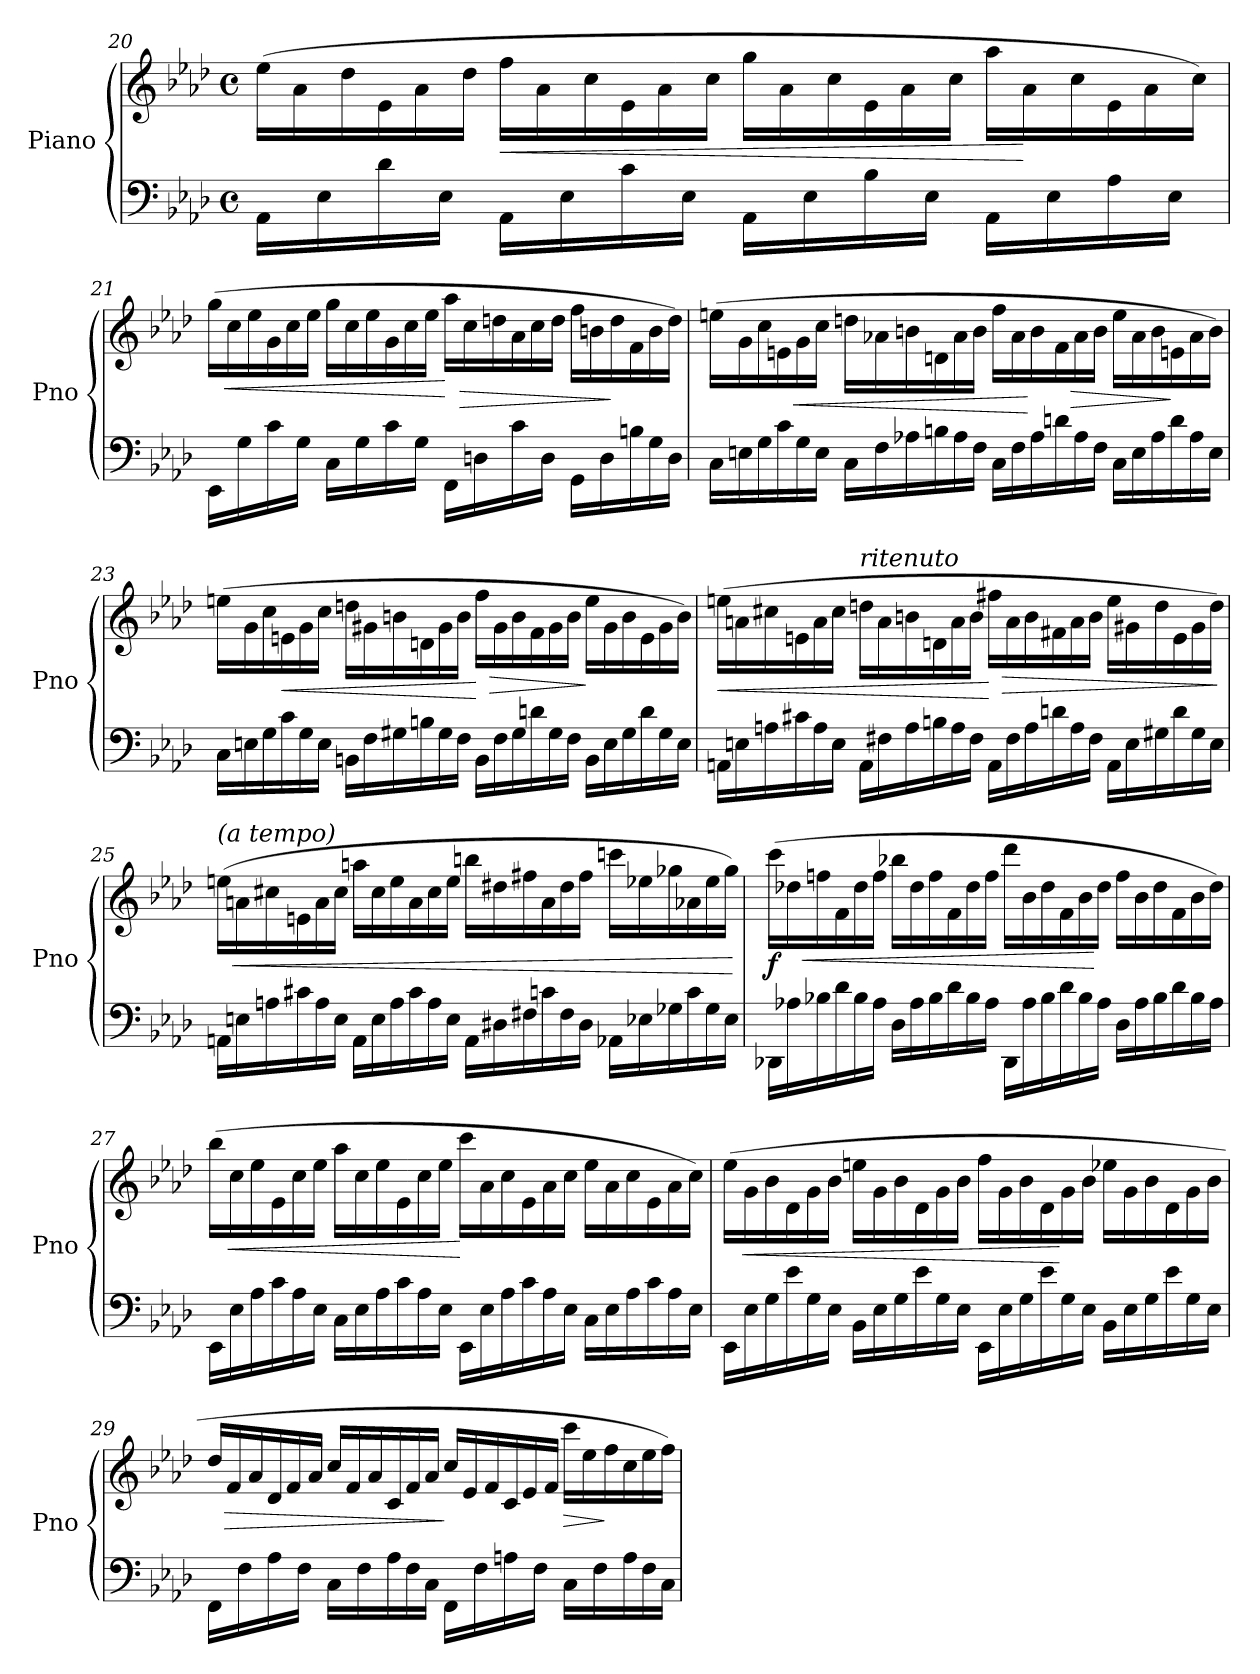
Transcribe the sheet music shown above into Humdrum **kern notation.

**kern	**kern	**dynam
*part1	*part1	*part1
*staff2	*staff1	*staff1/2
*I"Piano	*	*
*I'Pno	*	*
!!LO:LB:g=z
*clefF4	*clefG2	*
*k[b-e-a-d-]	*k[b-e-a-d-]	*
*M4/4	*M4/4	*
*met(c)	*met(c)	*
*	*Xtuplet	*
=20	=20	=20
16AA-\LL	(>24ee-\LL	.
.	24a-!\	.
16E-!\	.	.
.	24dd-!\	.
16d-\	24e-!\	.
.	24a-!\	.
16E-!\JJ	.	.
.	24dd-!\JJ	.
!	!	!LO:HP:b
16AA-!\LL	24ff\LL	<
.	24a-!\	.
16E-!\	.	.
.	24cc!\	.
16c\	24e-!\	.
.	24a-!\	.
16E-!\JJ	.	.
.	24cc!\JJ	.
16AA-!\LL	24gg\LL	.
.	24a-!\	.
16E-!\	.	.
.	24cc!\	.
16B-\	24e-!\	.
.	24a-!\	.
16E-!\JJ	.	.
.	24cc!\JJ	.
16AA-!\LL	24aa-\LL	.
.	24a-!\	[
16E-!\	.	.
.	24cc!\	.
16A-\	24e-!\	.
.	24a-!\	.
16E-!\JJ	.	.
.	24cc!\JJ)	.
!!LO:LB:g=z
=21	=21	=21
16EE-\LL	(>24gg\LL	.
!	!	!LO:HP:b
.	24cc!\	<
16G!\	.	.
.	24ee-!\	.
16c!\	24g!\	.
.	24cc!\	.
16G!\JJ	.	.
.	24ee-!\JJ	.
16C!\LL	24gg\LL	.
.	24cc!\	.
16G!\	.	.
.	24ee-!\	.
16c!\	24g!\	.
.	24cc!\	.
16G!\JJ	.	.
.	24ee-!\JJ	.
16FF\LL	24aa-\LL	[
!	!	!LO:HP:b
.	24cc!\	>
16Dn!\	.	.
.	24ddn!\	.
16c!\	24a-!\	.
.	24cc!\	.
16D!\JJ	.	.
.	24dd!\JJ	.
16GG\LL	24ff\LL	.
.	24bn!\	.
16D!\	.	.
.	24dd!\	]
*Xtuplet	*	*
24Bn!\	24f!\	.
24G!\	24b!\	.
24D!\JJ	24dd!\JJ)	.
!!LO:PB:g=z
=22	=22	=22
24C\LL	(>24een\LL	.
24En!\	24g!\	.
24G!\	24cc!\	.
24c!\	24en!\	.
!	!	!LO:HP:b
24G!\	24g!\	<
24E!\JJ	24cc!\JJ	.
24C!\LL	24ddn\LL	.
24F!\	24a-X!\	.
24A-X!\	24bn!\	.
24Bn!\	24dn!\	.
24A-!\	24a-!\	.
24F!\JJ	24b!\JJ	.
24C!\LL	24ff\LL	.
24F!\	24a-!\	.
24A-!\	24b!\	[
24dn!\	24f!\	.
!	!	!LO:HP:b
24A-!\	24a-!\	>
24F!\JJ	24b!\JJ	.
24C!\LL	24ee\LL	.
24E!\	24a-!\	.
24A-!\	24b!\	.
24d!\	24en!\	]
24A-!\	24a-!\	.
24E!\JJ	24b!\JJ)	.
=23	=23	=23
24C\LL	(>24een\LL	.
24En!\	24g!\	.
24G!\	24cc!\	.
!	!	!LO:HP:b
24c!\	24en!\	<
24G!\	24g!\	.
24E!\JJ	24cc!\JJ	.
24BBn\LL	24ddn\LL	.
24F!\	24g#X!\	.
24G#X!\	24bn!\	.
24Bn!\	24dn!\	.
24G#!\	24g#!\	.
24F!\JJ	24b!\JJ	.
24BB!\LL	24ff\LL	[
!	!	!LO:HP:b
24F!\	24g#!\	>
24G#!\	24b!\	.
24dn!\	24f!\	.
24G#!\	24g#!\	.
24F!\JJ	24b!\JJ	.
24BB!\LL	24ee\LL	]
24E!\	24g#!\	.
24G#!\	24b!\	.
24d!\	24e!\	.
24G#!\	24g#!\	.
24E!\JJ	24b!\JJ)	.
!!LO:LB:g=z
=24	=24	=24
!	!	!LO:HP:b
24AAn\LL	(>24een\LL	<
24En!\	24an!\	.
24An!\	24cc#X!\	.
24c#X!\	24en!\	.
24A!\	24a!\	.
24E!\JJ	24cc#!\JJ	.
!	!LO:TX:a:i:t=ritenuto	!
24AA!\LL	24ddn\LL	.
24F#X!\	24a!\	.
24A!\	24bn!\	.
24Bn!\	24dn!\	.
24A!\	24a!\	.
24F#!\JJ	24b!\JJ	.
24AA!\LL	24ff#X\LL	[
!	!	!LO:HP:b
24F#!\	24a!\	>
24A!\	24b!\	.
24dn!\	24f#X!\	.
24A!\	24a!\	.
24F#!\JJ	24b!\JJ	.
24AA!\LL	24ee\LL	.
24E!\	24g#X!\	.
24G#X!\	24dd!\	.
24d!\	24e!\	.
24G#!\	24g#!\	.
24E!\JJ	24dd!\JJ)	.
.	.	]
!!LO:LB:g=z
=25	=25	=25
!	!LO:TX:a:i:t=(a tempo)	!
24AAn\LL	(>24een\LL	.
!	!	!LO:HP:b
24En!\	24an!\	<
24An!\	24cc#X!\	.
24c#X!\	24en!\	.
24A!\	24a!\	.
24E!\JJ	24cc#!\JJ	.
24AA!\LL	24aan\LL	.
24E!\	24cc#!\	.
24A!\	24ee!\	.
24c#!\	24a!\	.
24A!\	24cc#!\	.
24E!\JJ	24ee!\JJ	.
24AA!\LL	24bbn\LL	.
24D#X!\	24dd#X!\	.
24F#X!\	24ff#X!\	.
24cn!\	24a!\	.
24F#!\	24dd#!\	.
24D#!\JJ	24ff#!\JJ	.
24AA-X!\LL	24cccn\LL	.
24E-X!\	24ee-X!\	.
24G-X!\	24gg-X!\	.
24c!\	24a-X!\	.
24G-!\	24ee-!\	.
24E-!\JJ	24gg-!\JJ)	.
.	.	[
=26	=26	=26
!	!	!LO:DY:a=2
24DD-X/LL	(>24ccc\LL	f
24A-X!\	24dd-X!\	.
!	!	!LO:HP:b
24B-X!\	24ffn!\	<
24d-!\	24f!\	.
24B-!\	24dd-!\	.
24A-!\JJ	24ff!\JJ	.
24D-!\LL	24bb-X\LL	.
24A-!\	24dd-!\	.
24B-!\	24ff!\	.
24d-!\	24f!\	.
24B-!\	24dd-!\	.
24A-!\JJ	24ff!\JJ	.
24DD-/LL	24ddd-\LL	.
24A-!\	24b-!\	.
24B-!\	24dd-!\	.
24d-!\	24f!\	.
24B-!\	24b-!\	.
24A-!\JJ	24dd-!\JJ	[
24D-!\LL	24ff\LL	.
24A-!\	24b-!\	.
24B-!\	24dd-!\	.
24d-!\	24f!\	.
24B-!\	24b-!\	.
24A-!\JJ	24dd-!\JJ)	.
!!LO:LB:g=z
=27	=27	=27
24EE-\LL	(>24bb-\LL	.
!	!	!LO:HP:b
24E-!\	24cc!\	<
24A-!\	24ee-!\	.
24c!\	24e-!\	.
24A-!\	24cc!\	.
24E-!\JJ	24ee-!\JJ	.
24C!\LL	24aa-\LL	.
24E-!\	24cc!\	.
24A-!\	24ee-!\	.
24c!\	24e-!\	.
24A-!\	24cc!\	.
24E-!\JJ	24ee-!\JJ	.
24EE-\LL	24ccc\LL	[
24E-!\	24a-!\	.
24A-!\	24cc!\	.
24c!\	24e-!\	.
24A-!\	24a-!\	.
24E-!\JJ	24cc!\JJ	.
24C!\LL	24ee-\LL	.
24E-!\	24a-!\	.
24A-!\	24cc!\	.
24c!\	24e-!\	.
24A-!\	24a-!\	.
24E-!\JJ	24cc!\JJ)	.
=28	=28	=28
24EE-\LL	(>24ee-\LL	.
!	!	!LO:HP:b
24E-!\	24g!\	<
24G!\	24b-!\	.
24e-!\	24d-!\	.
24G!\	24g!\	.
24E-!\JJ	24b-!\JJ	.
24BB-!\LL	24een\LL	.
24E-!\	24g!\	.
24G!\	24b-!\	.
24e-!\	24d-!\	.
24G!\	24g!\	.
24E-!\JJ	24b-!\JJ	.
24EE-\LL	24ff\LL	.
24E-!\	24g!\	.
24G!\	24b-!\	.
24e-!\	24d-!\	.
24G!\	24g!\	[
24E-!\JJ	24b-!\JJ	.
24BB-!\LL	24ee-X\LL	.
24E-!\	24g!\	.
24G!\	24b-!\	.
24e-!\	24d-!\	.
24G!\	24g!\	.
24E-!\JJ	24b-!\JJ	.
!!LO:LB:g=z
=29	=29	=29
16FF\LL	24dd-/LL	.
!	!	!LO:HP:b
.	24f!/	>
16F!\	.	.
.	24a-!/	.
16A-!\	24d-!/	.
.	24f!/	.
16F!\JJ	.	.
.	24a-!/JJ	.
16C!\LL	24cc/LL	.
.	24f!/	.
16F!\	.	.
.	24a-!/	.
24A-!\	24c!/	.
24F!\	24f!/	.
24C!\JJ	24a-!/JJ	.
16FF\LL	24cc/LL	]
.	24e-!/	.
16F!\	.	.
.	24f!/	.
16An!\	24c!/	.
.	24e-!/	.
16F!\JJ	.	.
.	24f!/JJ	.
!	!	!LO:HP:b
16C!\LL	24ccc\LL	>
.	24ee-!\	.
16F!\	.	.
.	24ff!\	]
24A!\	24cc!\	.
24F!\	24ee-!\	.
24C!\JJ	24ff!\JJ)	.
=	=	=
*-	*-	*-
